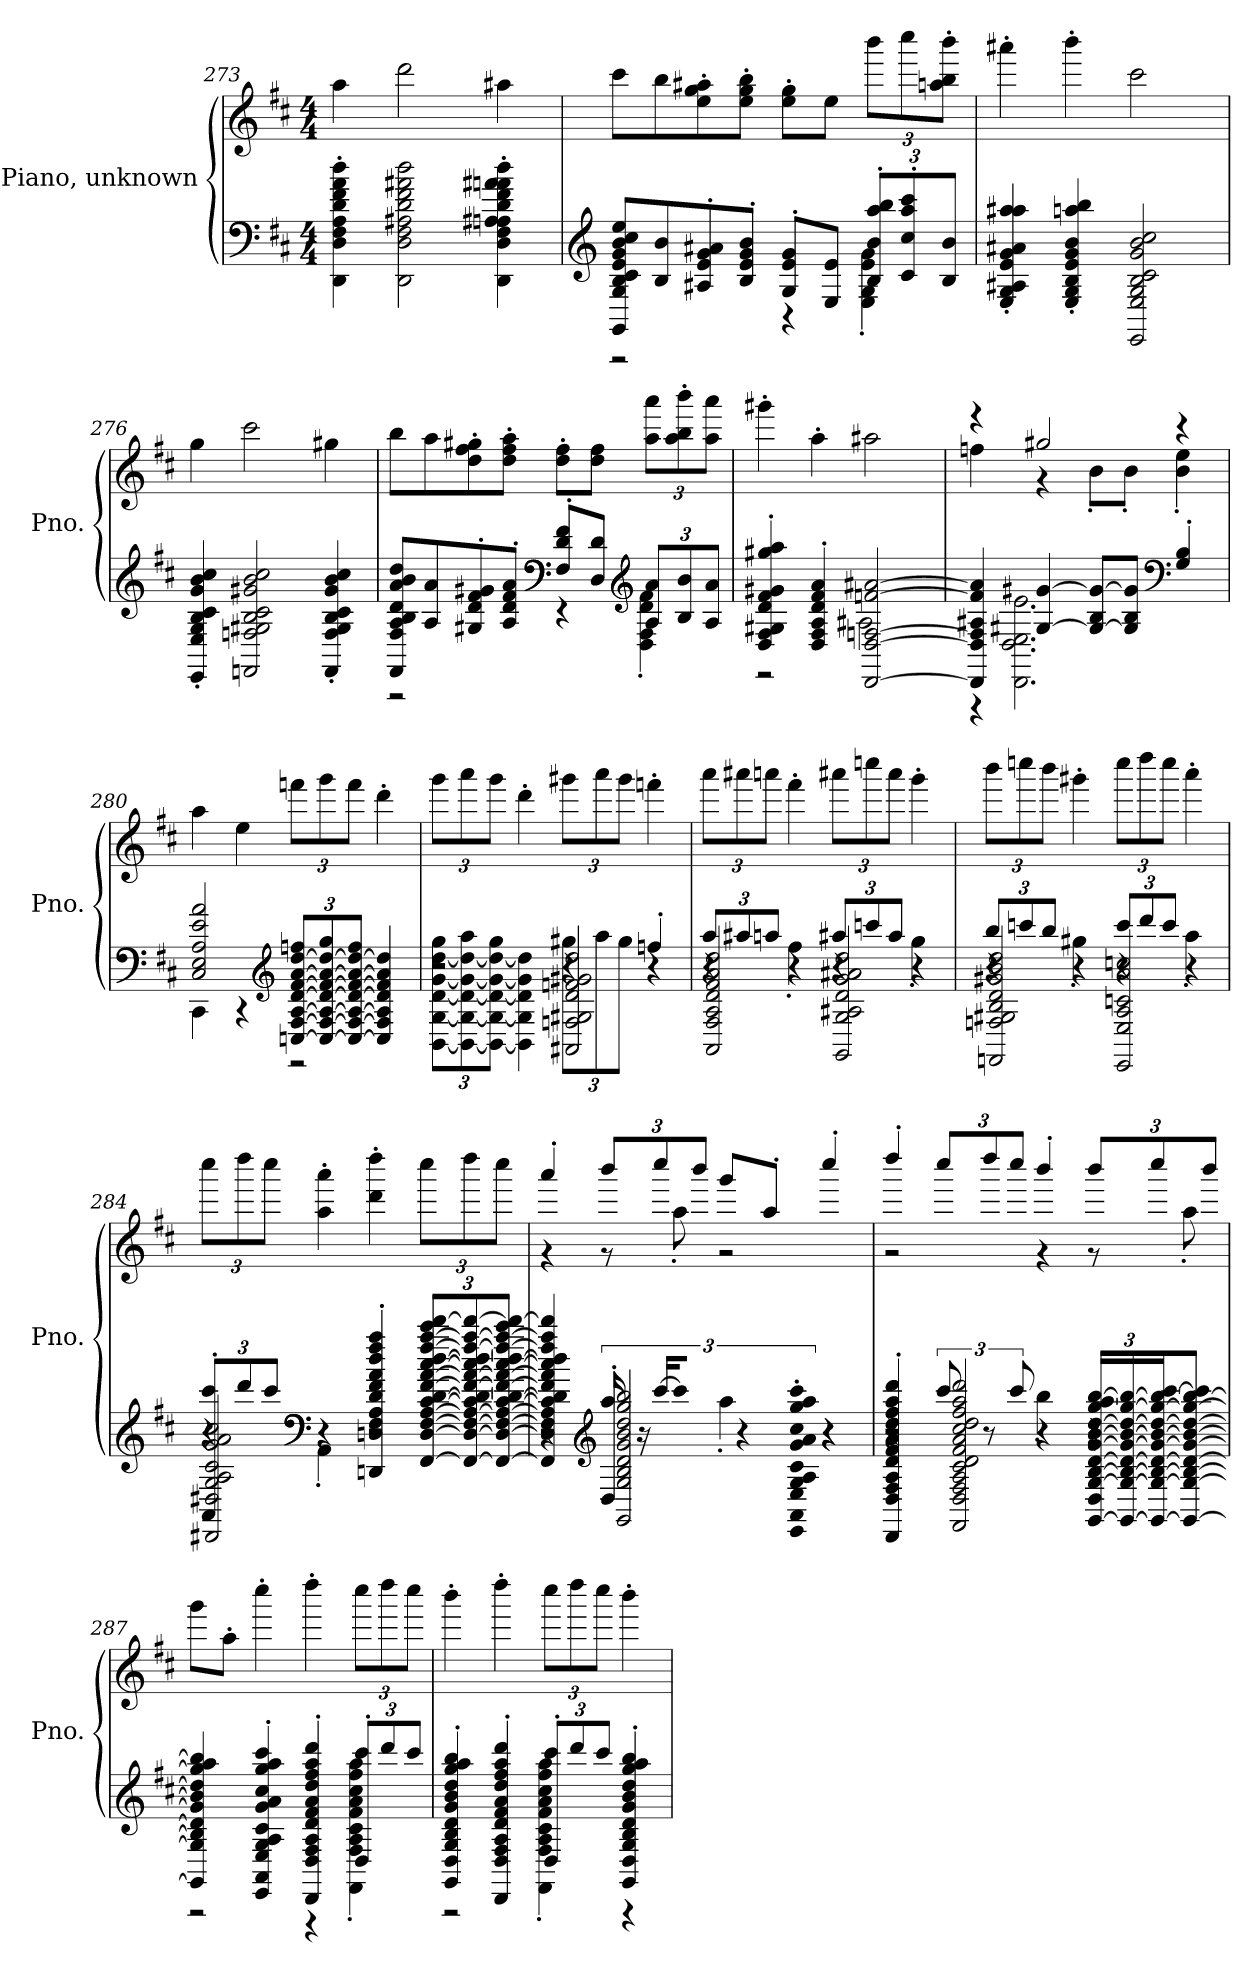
**kern	**kern
*part1	*part1
*staff2	*staff1
*I"Piano, unknown	*
*I'Pno.	*
*clefF4	*clefG2
*k[f#c#]	*k[f#c#]
*M4/4	*M4/4
=273	=273
4DD\' 4D\' 4F#\' 4A\' 4d\' 4f#\' 4a\' 4dd\'	4aa\
2DD\ 2D\ 2F#\ 2A#X\ 2d\ 2f#\ 2a#X\ 2dd\	2ddd\
4DD\' 4D\' 4F#\' 4An\' 4A#X\' 4d\' 4f#\' 4an\' 4a#X\' 4dd\'	4aa#X\
!!LO:LB:g=z
=274	=274
*clefG2	*
*^	*
8GG/ 8G/ 8B/ 8c#/ 8e/ 8g/ 8b/ 8cc#/ 8ee/L	2r	8ccc#\L
8B/ 8b/	.	8bb\
8A#X/' 8e/' 8g/' 8a#X/'	.	8ee\' 8gg\' 8aa#X\'
8B/' 8e/' 8g/' 8b/'J	.	8ee\' 8gg\' 8bb\'J
8G/' 8e/' 8g/'L	4r	8ee\' 8gg\'L
8E/ 8e/J	.	8ee\J
*Xbrackettup	*	*Xbrackettup
12B/' 12b/' 12aa/' 12bb/'L	4E\' 4G\' 4e\' 4g\'	12bbb\L
12c#/' 12cc#/' 12aa/' 12ccc#/'	.	12cccc#\
12B/ 12b/J	.	12aan\' 12bb\' 12bbb\'J
*v	*v	*
=275	=275
4E/' 4G/' 4A#X/' 4e/' 4g/' 4a#X/' 4aa/' 4aa#X/'	4aaa#X'\
4E/' 4G/' 4B/' 4e/' 4g/' 4b/' 4aan/' 4bb/'	4bbb'\
2EE/ 2E/ 2G/ 2B/ 2c#/ 2g/ 2b/ 2cc#/	2ccc#\
=276	=276
4EE/' 4E/' 4G/' 4B/' 4c#/' 4g/' 4b/' 4cc#/'	4gg\
2FFn/ 2Fn/ 2G#X/ 2B/ 2c#/ 2g#X/ 2b/ 2cc#/	2ccc#\
4FF/' 4F/' 4G#/' 4B/' 4c#/' 4g#/' 4b/' 4cc#/'	4gg#X\
!!LO:LB:g=z
=277	=277
*^	*
8FF#/ 8F#/ 8A/ 8B/ 8d/ 8a/ 8b/ 8dd/L	2r	8bb\L
8A/ 8a/	.	8aa\
8G#X/' 8d/' 8f#/' 8g#X/'	.	8dd\' 8ff#\' 8gg#X\'
8A/' 8d/' 8f#/' 8a/'J	.	8dd\' 8ff#\' 8aa\'J
*clefF4	*	*
8F#/' 8d/' 8f#/'L	4r	8dd\' 8ff#\'L
8D/ 8d/J	.	8dd\ 8ff#\J
*clefG2	*	*
12A/ 12a/L	4D\' 4F#\' 4d\' 4f#\'	12aa\ 12aaa\L
12B/ 12b/	.	12aa\' 12bb\' 12bbb\'
12A/ 12a/J	.	12aa\ 12aaa\J
=278	=278	=278
4D/' 4F#/' 4G#X/' 4d/' 4f#/' 4g#X/' 4gg#X/' 4aa/'	2r	4ggg#X'\
4D/' 4F#/' 4A/' 4d/' 4f#/' 4a/'	.	4aa'\
[2DD/ [2D/ [2Fn/ [2fn/ [2a#X/	2A#X\	2aa#X\
=279	=279	=279
*	*	*^
4DD/] 4D/] 4F/] 4A#X/ 4f/] 4a#/]	4r	4r	4ffn\
[4G#X/ [4g#X/	2.DD\ 2.D\ 2.E\ 2.e\	2gg#X/	4r
8G#/_ 8B/ 8g#/_L	.	.	8b'\L
8G#/] 8B/ 8g#/]J	.	.	8b'\J
*clefF4	*	*	*
4G#/' 4B/'	.	4r	4b\' 4ee\'
*	*	*v	*v
!!LO:LB:g=z
=280	=280	=280
2C#/ 2E/ 2A/ 2e/ 2a/	4CC#\	4aa\
.	4r	4ee\
*clefG2	*	*
[12Cn/ [12F#/ [12A/ [12d/ [12f#/ [12a/ [12dd/ 12ffn/L	2r	12fffn\L
12C/_ 12F#/_ 12A/_ 12d/_ 12f#/_ 12a/_ 12dd/_ 12gg/	.	12ggg\
12C/_ 12F#/_ 12A/_ 12d/_ 12f#/_ 12a/_ 12dd/_ 12ff/J	.	12fff\J
4C/] 4F#/] 4A/] 4d/] 4f#/] 4a/] 4dd/]	.	4ddd'\
=281	=281	=281
*	*^	*
2r	[12BB\ [12G\ [12d\ [12g\ [12dd\ 12gg\L	2r	12ggg\L
.	12BB\_ 12G\_ 12d\_ 12g\_ 12dd\_ 12aa\	.	12aaa\
.	12BB\_ 12G\_ 12d\_ 12g\_ 12dd\_ 12gg\J	.	12ggg\J
.	4BB\] 4G\] 4d\] 4g\] 4dd\]	.	4ddd'\
4r	12gg#X\L	2AA#X/ 2Fn/ 2G#X/ 2d/ 2fn/ 2g#X/ 2dd/	12ggg#X\L
.	12aa\	.	12aaa\
.	12gg#\J	.	12ggg#\J
4ffn'/	4r	.	4fffn'\
=282	=282	=282	=282
12aa/L	4r	2AA/ 2F#/ 2A/ 2d/ 2f#/ 2a/ 2dd/	12aaa\L
12aa#X/	.	.	12aaa#X\
12aan/J	.	.	12aaan\J
4r	4ff#'\	.	4fff#'\
12aa#X/L	4r	2GG/ 2G/ 2A#X/ 2d/ 2g/ 2a#X/ 2dd/	12aaa#X\L
12cccn/	.	.	12ccccn\
12aa#/J	.	.	12aaa#\J
4r	4gg'\	.	4ggg'\
!!LO:LB:g=z
=283	=283	=283	=283
12bb/L	4r	2FFn/ 2Fn/ 2G#X/ 2B/ 2d/ 2g#X/ 2b/ 2dd/	12bbb\L
12cccn/	.	.	12ccccn\
12bb/J	.	.	12bbb\J
4r	4gg#X'\	.	4ggg#X'\
12ccc/L	4r	2EE/ 2E/ 2A/ 2cn/ 2a/ 2ccn/	12cccc\L
12ddd/	.	.	12dddd\
12ccc/J	.	.	12cccc\J
4r	4aa'\	.	4aaa'\
=284	=284	=284	=284
12AA/' 12ccc#/'L	4r	2DD#X/ 2D#X/ 2G/ 2A/ 2c#/ 2g/ 2a/ 2cc#/	12cccc#\L
12ddd/	.	.	12dddd\
12ccc#/J	.	.	12cccc#\J
*clefF4	*	*	*
4r	4AA'\	.	4aa\' 4aaa\'
4DDn/' 4Dn/' 4F#/' 4A/' 4d/' 4f#/' 4a/' 4dd/' 4ff#/' 4aa/'	2r	2r	4ddd\' 4dddd\'
[12FF#/ [12D/ [12F#/ [12A/ [12c#/ [12d/ [12f#/ [12a/ [12cc#/ [12dd/ [12ff#/ [12aa/ 12ccc#/ [12ddd/L	.	.	12cccc#\L
12FF#/_ 12D/_ 12F#/_ 12A/_ 12c#/_ 12d/_ 12f#/_ 12a/_ 12cc#/_ 12dd/_ 12ff#/_ 12aa/_ 12ddd/_	.	.	12dddd\
12FF#/_ 12D/_ 12F#/_ 12A/_ 12c#/_ 12d/_ 12f#/_ 12a/_ 12cc#/_ 12dd/_ 12ff#/_ 12aa/_ 12ccc#/ 12ddd/_J	.	.	12cccc#\J
!!LO:LB:g=z
=285	=285	=285	=285
*	*	*	*^
4FF#/] 4D/] 4F#/] 4A/] 4c#/] 4d/] 4f#/] 4a/] 4cc#/] 4dd/] 4ff#/] 4aa/] 4ddd/]	2r	4r	4aaa'/	4r
*clefG2	*	*	*	*
*brackettup	*	*	*	*
24D/' 24aa/'	.	2GG/ 2G/ 2B/ 2d/ 2g/ 2b/ 2dd/ 2gg/ 2bb/	12bbb/L	8r
24r	.	.	.	.
[24ccc#/KL	.	.	12cccc#/	.
8ccc#/J]	.	.	.	8aa'\
.	.	.	12bbb/J	.
4r	4aa'\	.	8ggg/L	2r
.	.	.	8aa'/J	.
4EE/' 4AA/' 4E/' 4G/' 4A/' 4c#/' 4g/' 4a/' 4cc#/' 4gg/' 4aa/' 4ccc#/'	4r	4r	4cccc#'/	.
=286	=286	=286	=286	=286
4DD/' 4D/' 4F#/' 4A/' 4d/' 4f#/' 4a/' 4dd/' 4ff#/' 4aa/' 4ddd/'	2r	4r	4dddd'/	2r
12ccc#/	.	2FF#/ 2D/ 2F#/ 2A/ 2c#/ 2d/ 2f#/ 2a/ 2cc#/ 2dd/ 2ff#/ 2aa/ 2ddd/	12cccc#/L	.
12r	.	.	12dddd/	.
12ccc#/	.	.	12cccc#/J	.
4r	4bb'\	.	4bbb'/	4r
*Xbrackettup	*	*	*	*
[24GG/ 24D/ [24G/ [24B/ [24d/ [24g/ [24b/ [24dd/ [24gg/ 24aa/ [24bb/LL	4r	4r	12bbb/L	8r
24GG/_ 24G/_ 24B/_ 24d/_ 24g/_ 24b/_ 24dd/_ 24gg/_ 24bb/_	.	.	.	.
24GG/_ 24G/_ 24B/_ 24d/_ 24g/_ 24b/_ 24dd/_ 24gg/_ 24bb/_ [24ccc#/J	.	.	12cccc#/	.
8GG/_ 8G/_ 8B/_ 8d/_ 8g/_ 8b/_ 8dd/_ 8gg/_ 8bb/_ 8ccc#/]J	.	.	.	8aa'\
.	.	.	12bbb/J	.
*	*v	*v	*	*
*	*	*v	*v
=287	=287	=287
4GG/] 4G/] 4B/] 4d/] 4g/] 4b/] 4dd/] 4gg/] 4aa/ 4bb/]	2r	8ggg\L
.	.	8aa'\J
4EE/' 4AA/' 4E/' 4G/' 4A/' 4c#/' 4g/' 4a/' 4cc#/' 4gg/' 4aa/' 4ccc#/'	.	4cccc#'\
4DD/' 4D/' 4F#/' 4A/' 4d/' 4f#/' 4a/' 4dd/' 4ff#/' 4aa/' 4ddd/'	4r	4dddd'\
12D/' 12ccc#/'L	4FF#\' 4F#\' 4A\' 4c#\' 4f#\' 4a\' 4cc#\' 4ff#\' 4aa\'	12cccc#\L
12ddd/	.	12dddd\
12ccc#/J	.	12cccc#\J
!!LO:PB:g=z
=288	=288	=288
4GG/' 4D/' 4G/' 4B/' 4d/' 4g/' 4b/' 4dd/' 4gg/' 4aa/' 4bb/'	2r	4bbb'\
4DD/' 4D/' 4F#/' 4A/' 4d/' 4f#/' 4a/' 4dd/' 4ff#/' 4aa/' 4ddd/'	.	4dddd'\
12D/' 12ccc#/'L	4FF#\' 4F#\' 4A\' 4c#\' 4f#\' 4a\' 4cc#\' 4ff#\' 4aa\'	12cccc#\L
12ddd/	.	12dddd\
12ccc#/J	.	12cccc#\J
4GG/' 4D/' 4G/' 4B/' 4d/' 4g/' 4b/' 4dd/' 4gg/' 4aa/' 4bb/'	4r	4bbb'\
*v	*v	*
=	=
*-	*-
